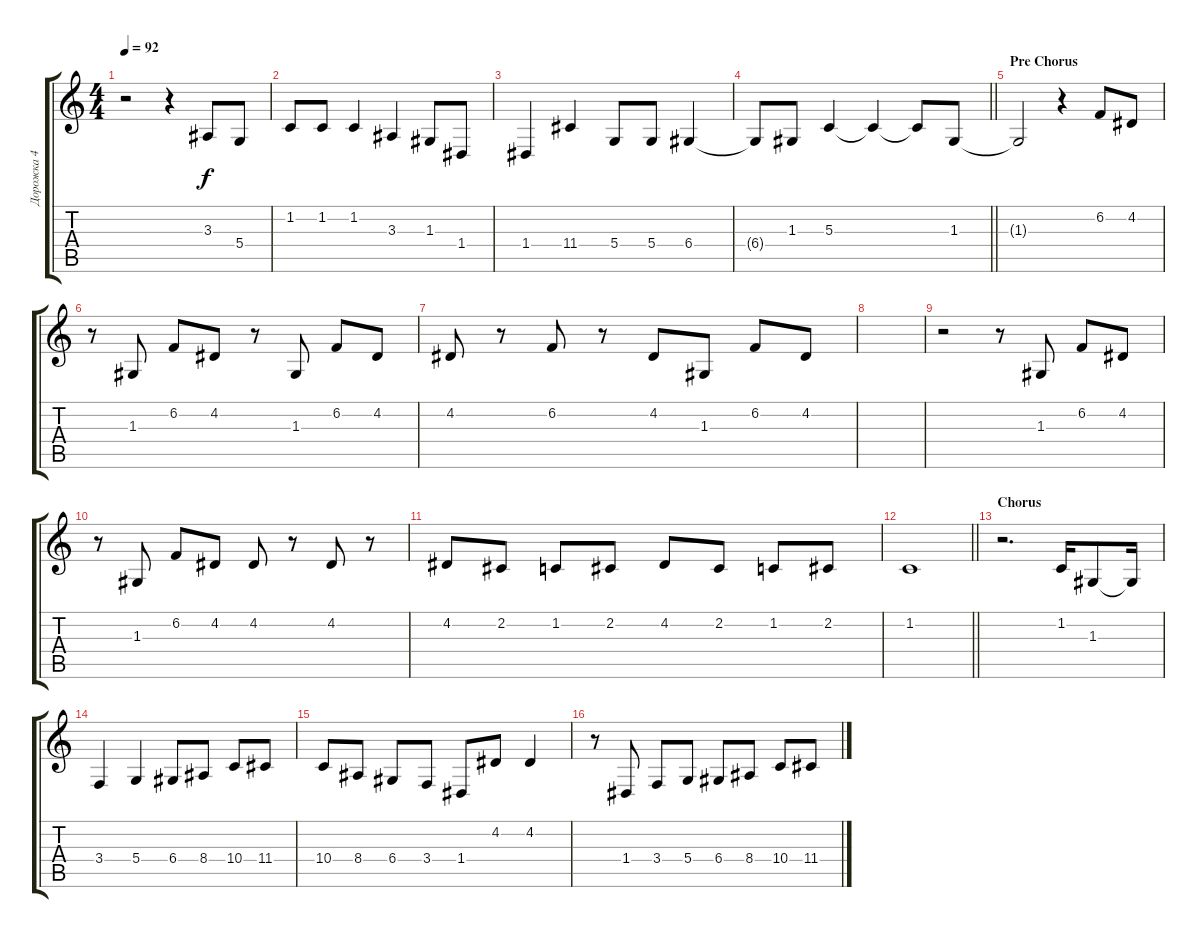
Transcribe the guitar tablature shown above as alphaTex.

\track ("Дорожка 4" "Дорожка 4") {instrument altosax}
\staff {score tabs}
\tuning (E4 B3 G3 D3 A2 E2) {hide}
\ts (4 4)
\tempo 92
\clef g2
\ks c
r.2{dy f} r.4 3.3.8 5.4.8 |
1.2.8 1.2.8 1.2.4 3.3.4 1.3.8 1.4.8 |
1.4.4 11.4.4 5.4.8 5.4.8 6.4.4 |
\barLineRight lightlight
6.4{t}.8 1.3.8 5.3.4 5.3{t}.4 5.3{t}.8 1.3.8 |
\section ("" "Pre Chorus")
1.3{t}.2 r.4 6.2.8 4.2.8 |
r.8 1.3.8 6.2.8 4.2.8 r.8 1.3.8 6.2.8 4.2.8 |
4.2.8 r.8 6.2.8 r.8 4.2.8 1.3.8 6.2.8 4.2.8 |
|
r.2 r.8 1.3.8 6.2.8 4.2.8 |
r.8 1.3.8 6.2.8 4.2.8 4.2.8 r.8 4.2.8 r.8 |
4.2.8 2.2.8 1.2.8 2.2.8 4.2.8 2.2.8 1.2.8 2.2.8 |
\barLineRight lightlight
1.2.1 |
\section ("" "Chorus")
r.2{d} 1.2.16 1.3.8 1.3{t}.16 |
3.4.4 5.4.4 6.4.8 8.4.8 10.4.8 11.4.8 |
10.4.8 8.4.8 6.4.8 3.4.8 1.4.8 4.2.8 4.2.4 |
r.8 1.4.8 3.4.8 5.4.8 6.4.8 8.4.8 10.4.8 11.4.8
